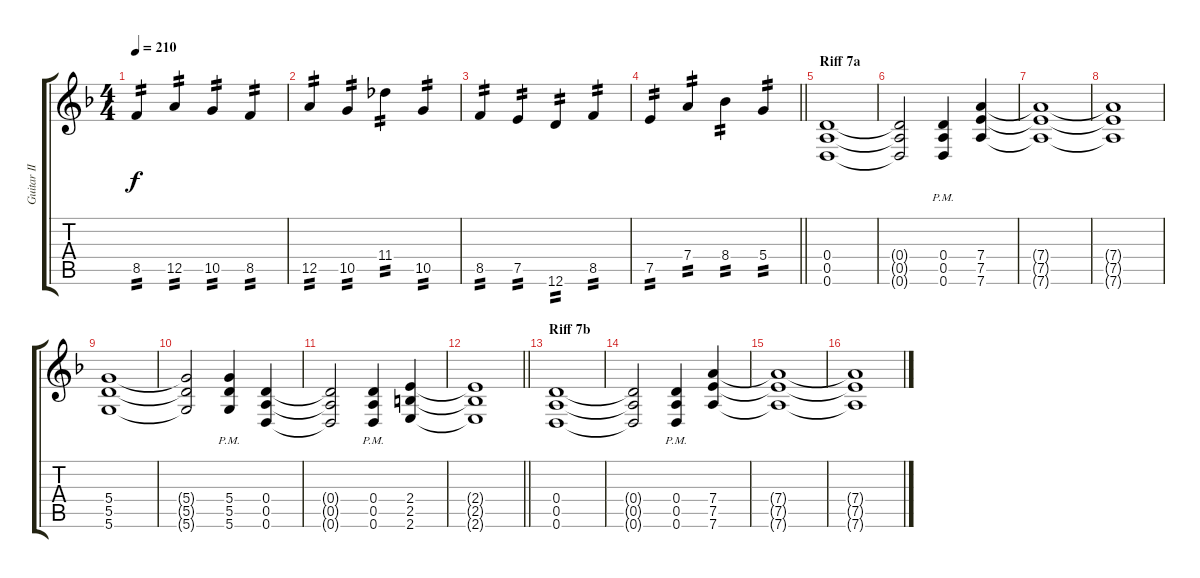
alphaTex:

\track ("Guitar II [Left]" "Guitar II ") {instrument distortionguitar}
\staff {score tabs}
\tuning (E4 B3 G3 D3 A2 D2) {hide}
\ts (4 4)
\tempo 210
\clef g2
\ks dminor
8.5.4{tp 2 dy f} 12.5.4{tp 2} 10.5.4{tp 2} 8.5.4{tp 2} |
12.5.4{tp 2} 10.5.4{tp 2} 11.4.4{tp 2} 10.5.4{tp 2} |
8.5.4{tp 2} 7.5.4{tp 2} 12.6.4{tp 2} 8.5.4{tp 2} |
\barLineRight lightlight
7.5.4{tp 2} 7.4.4{tp 2} 8.4.4{tp 2} 5.4.4{tp 2} |
\section ("" "Riff 7a")
(0.4 0.5 0.6).1 |
(0.4{t} 0.5{t} 0.6{t}).2 (0.4{pm} 0.5{pm} 0.6{pm}).4 (7.4 7.5 7.6).4 |
(7.4{t} 7.5{t} 7.6{t}).1 |
(7.4{t} 7.5{t} 7.6{t}).1 |
(5.4 5.5 5.6).1 |
(5.4{t} 5.5{t} 5.6{t}).2 (5.4{pm} 5.5{pm} 5.6{pm}).4 (0.4 0.5 0.6).4 |
(0.4{t} 0.5{t} 0.6{t}).2 (0.4{pm} 0.5{pm} 0.6{pm}).4 (2.4 2.5 2.6).4 |
\barLineRight lightlight
(2.4{t} 2.5{t} 2.6{t}).1 |
\section ("" "Riff 7b")
(0.4 0.5 0.6).1{volume 13} |
(0.4{t} 0.5{t} 0.6{t}).2 (0.4{pm} 0.5{pm} 0.6{pm}).4 (7.4 7.5 7.6).4 |
(7.4{t} 7.5{t} 7.6{t}).1 |
(7.4{t} 7.5{t} 7.6{t}).1
